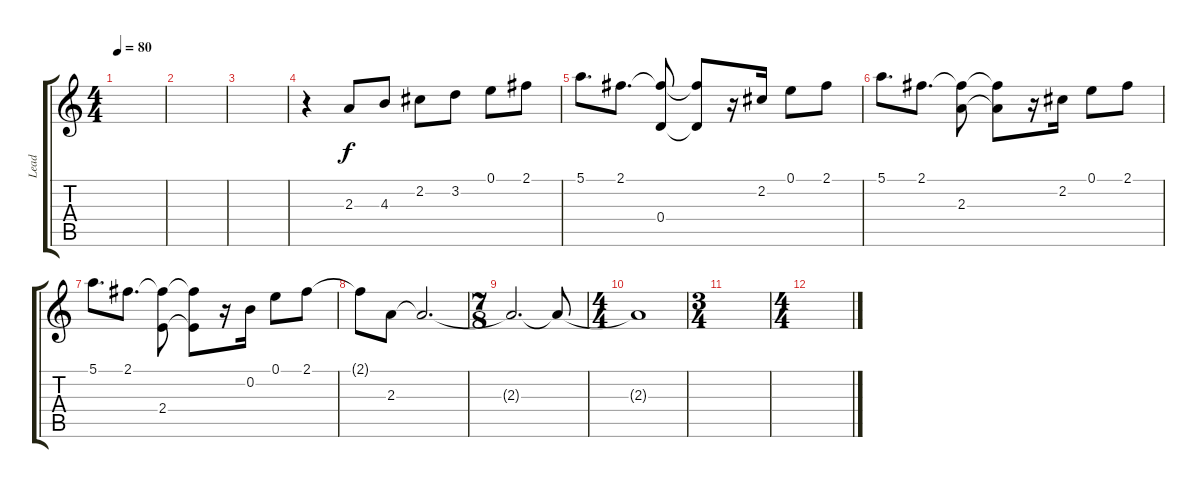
\track ("Lead" "Lead") {instrument distortionguitar}
\staff {score tabs}
\tuning (E4 B3 G3 D3 A2 E2) {hide}
\ts (4 4)
\tempo 80
\clef g2
\ks c
|
|
|
r.4 2.3.8 4.3.8 2.2.8 3.2.8 0.1.8 2.1.8 |
5.1.8{d} 2.1.8{d} (2.1{t} 0.4).8 (2.1{t} 0.4{t}).8 r.16 2.2.16 0.1.8 2.1.8 |
5.1.8{d} 2.1.8{d} (2.1{t} 2.3).8 (2.1{t} 2.3{t}).8 r.16 2.2.16 0.1.8 2.1.8 |
5.1.8{d} 2.1.8{d} (2.1{t} 2.4).8 (2.1{t} 2.4{t}).8 r.16 0.2.16 0.1.8 2.1.8 |
2.1{t}.8 2.3.8 2.3{t}.2{d} |
\ts (7 8)
2.3{t}.2{d} 2.3{t}.8 |
\ts (4 4)
2.3{t}.1 |
\ts (3 4)
|
\ts (4 4)
